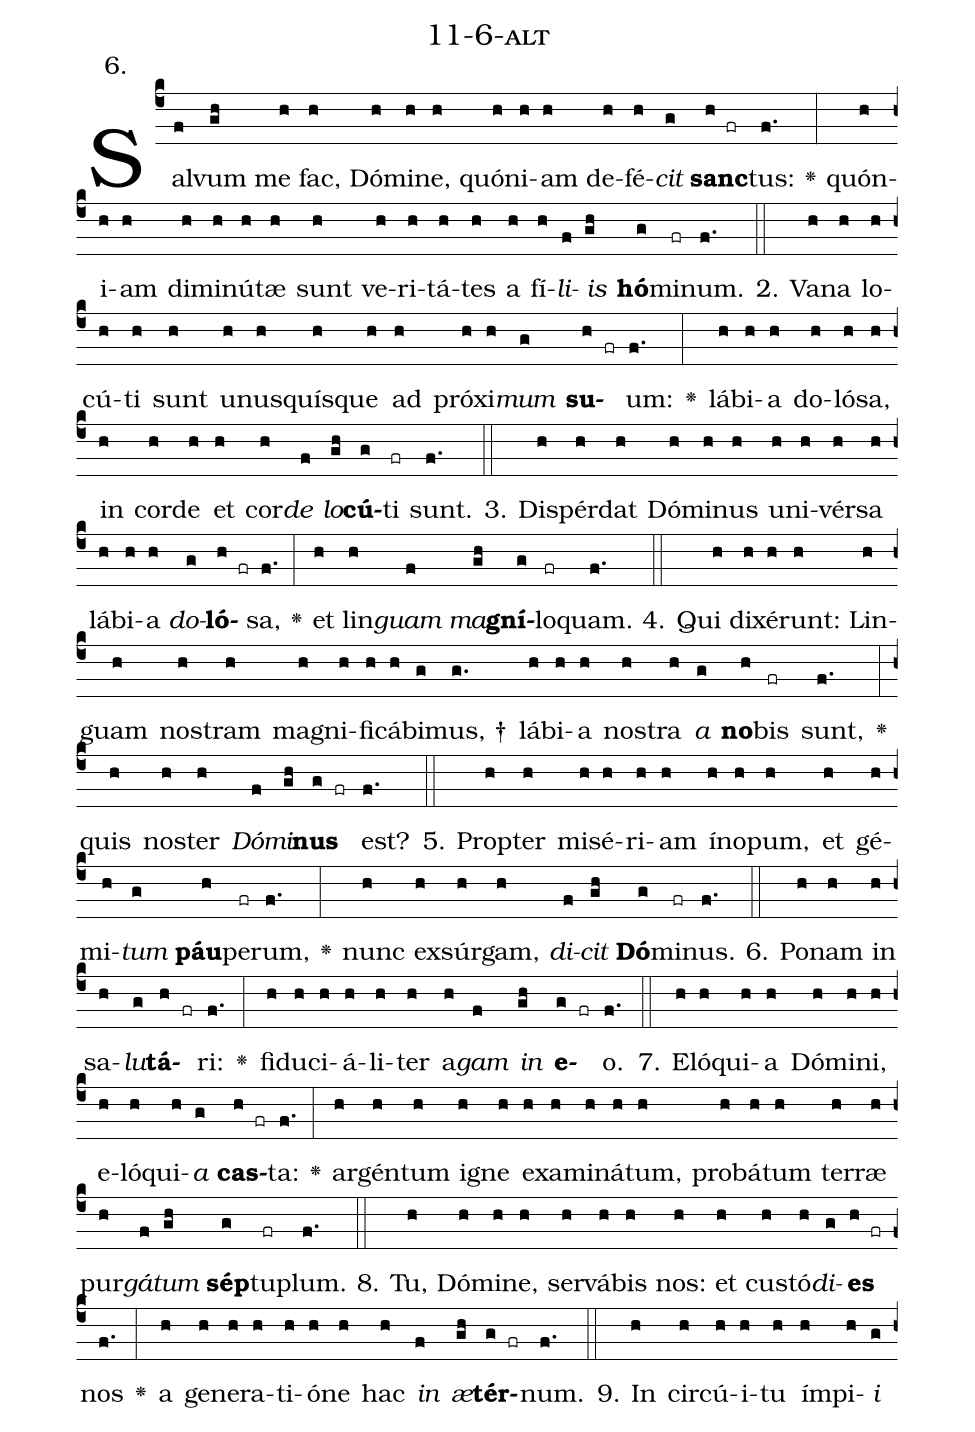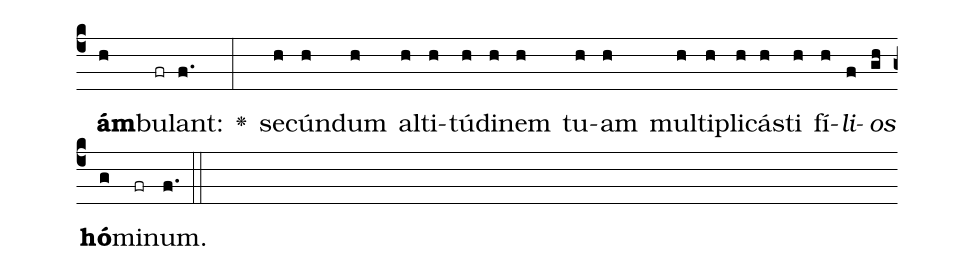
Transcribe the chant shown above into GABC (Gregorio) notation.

name: 11-6-alt;
annotation: 6.;
%%
(c4)Sal(f)vum(gh) me(h) fac,(h) Dó(h)mi(h)ne,(h) quón(h)i(h)am(h) de(h)fé(h)<i>cit</i>(g) <b>sanc</b>(h fr)tus:(f.) <v>\greheightstar</v>(:) quón(h)i(h)am(h) di(h)mi(h)nú(h)tæ(h) sunt(h) ve(h)ri(h)tá(h)tes(h) a(h) fí(h)<i>li</i>(f)<i>is</i>(gh) <b>hó</b>(g)mi(fr)num.(f.) (::)
2. Va(h)na(h) lo(h)cú(h)ti(h) sunt(h) u(h)nus(h)quís(h)que(h) ad(h) pró(h)xi(h)<i>mum</i>(g) <b>su</b>(h fr)um:(f.) <v>\greheightstar</v>(:) lá(h)bi(h)a(h) do(h)ló(h)sa,(h) in(h) cor(h)de(h) et(h) cor(h)<i>de</i>(f) <i>lo</i>(gh)<b>cú</b>(g)ti(fr) sunt.(f.) (::)
3. Dis(h)pér(h)dat(h) Dó(h)mi(h)nus(h) u(h)ni(h)vér(h)sa(h) lá(h)bi(h)a(h) <i>do</i>(g)<b>ló</b>(h fr)sa,(f.) <v>\greheightstar</v>(:) et(h) lin(h)<i>guam</i>(f) <i>ma</i>(gh)<b>gní</b>(g)lo(fr)quam.(f.) (::)
4. Qui(h) di(h)xé(h)runt:(h) Lin(h)guam(h) nos(h)tram(h) ma(h)gni(h)fi(h)cá(h)bi(g)mus, †(g.) lá(h)bi(h)a(h) nos(h)tra(h) <i>a</i>(g) <b>no</b>(h)bis(fr) sunt,(f.) <v>\greheightstar</v>(:) quis(h) nos(h)ter(h) <i>Dó</i>(f)<i>mi</i>(gh)<b>nus</b>(g fr) est?(f.) (::)
5. Prop(h)ter(h) mi(h)sé(h)ri(h)am(h) ín(h)o(h)pum,(h) et(h) gé(h)mi(h)<i>tum</i>(g) <b>páu</b>(h)pe(fr)rum,(f.) <v>\greheightstar</v>(:) nunc(h) ex(h)súr(h)gam,(h) <i>di</i>(f)<i>cit</i>(gh) <b>Dó</b>(g)mi(fr)nus.(f.) (::)
6. Po(h)nam(h) in(h) sa(h)<i>lu</i>(g)<b>tá</b>(h fr)ri:(f.) <v>\greheightstar</v>(:) fi(h)du(h)ci(h)á(h)li(h)ter(h) a(h)<i>gam</i>(f) <i>in</i>(gh) <b>e</b>(g fr)o.(f.) (::)
7. E(h)ló(h)qui(h)a(h) Dó(h)mi(h)ni,(h) e(h)ló(h)qui(h)<i>a</i>(g) <b>cas</b>(h fr)ta:(f.) <v>\greheightstar</v>(:) ar(h)gén(h)tum(h) i(h)gne(h) ex(h)a(h)mi(h)ná(h)tum,(h) pro(h)bá(h)tum(h) ter(h)ræ(h) pur(h)<i>gá</i>(f)<i>tum</i>(gh) <b>sép</b>(g)tu(fr)plum.(f.) (::)
8. Tu,(h) Dó(h)mi(h)ne,(h) ser(h)vá(h)bis(h) nos:(h) et(h) cus(h)tó(h)<i>di</i>(g)<b>es</b>(h fr) nos(f.) <v>\greheightstar</v>(:) a(h) ge(h)ne(h)ra(h)ti(h)ó(h)ne(h) hac(h) <i>in</i>(f) <i>æ</i>(gh)<b>tér</b>(g fr)num.(f.) (::)
9. In(h) cir(h)cú(h)i(h)tu(h) ím(h)pi(h)<i>i</i>(g) <b>ám</b>(h)bu(fr)lant:(f.) <v>\greheightstar</v>(:) se(h)cún(h)dum(h) al(h)ti(h)tú(h)di(h)nem(h) tu(h)am(h) mul(h)ti(h)pli(h)cás(h)ti(h) fí(h)<i>li</i>(f)<i>os</i>(gh) <b>hó</b>(g)mi(fr)num.(f.) (::)
